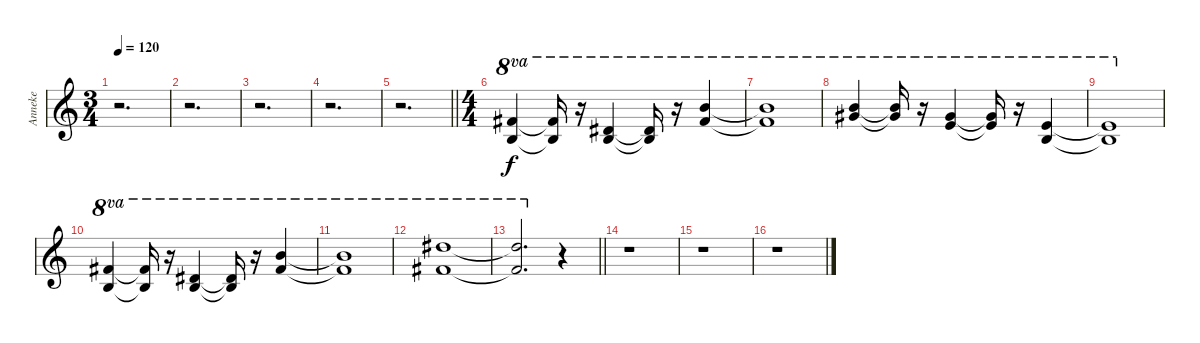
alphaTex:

\track ("Anneke" "Anneke") {instrument flute}
\staff {score}
\tuning (Eb4 B3 Gb3 B2 Gb2 B1) {hide}
\ts (3 4)
\tempo 120
\clef g2
\ks c
r.2{d dy f instrument flute} |
r.2{d} |
r.2{d} |
r.2{d} |
\barLineRight lightlight
r.2{d} |
\ts (4 4)
(19.2 17.3).4{ot 8va} (19.2{t} 17.3{t}).16{ot 8va} r.16{ot 8va} (16.2 17.3).4{ot 8va} (16.2{t} 17.3{t}).16{ot 8va} r.16{ot 8va} (20.1 19.2).4{ot 8va} |
(20.1{t} 19.2{t}).1{ot 8va} |
(20.1 21.2).4{ot 8va} (20.1{t} 21.2{t}).16{ot 8va} r.16{ot 8va} (17.1 17.2).4{ot 8va} (17.1{t} 17.2{t}).16{ot 8va} r.16{ot 8va} (17.2 17.3).4{ot 8va} |
(17.2{t} 17.3{t}).1{ot 8va} |
(19.2 17.3).4{ot 8va} (19.2{t} 17.3{t}).16{ot 8va} r.16{ot 8va} (16.2 17.3).4{ot 8va} (16.2{t} 17.3{t}).16{ot 8va} r.16{ot 8va} (20.1 19.2).4{ot 8va} |
(20.1{t} 19.2{t}).1{ot 8va} |
(24.1 19.2).1{ot 8va} |
\barLineRight lightlight
(24.1{t} 19.2{t}).2{d ot 8va} r.4 |
r.1 |
r.1 |
r.1
